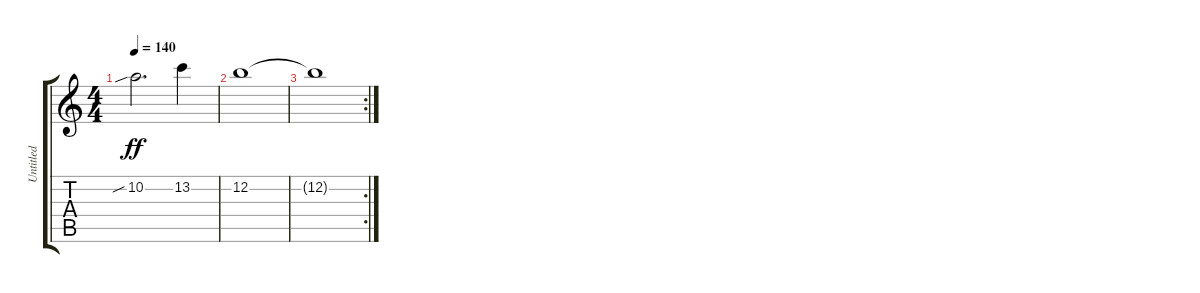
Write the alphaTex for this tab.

\track ("Untitled" "Untitled") {instrument distortionguitar}
\staff {score tabs}
\tuning (E4 B3 G3 D3 A2 E2) {hide}
\ts (4 4)
\tempo 140
\clef g2
\ks c
10.2{sib}.2{d dy ff} 13.2.4 |
12.2.1 |
\rc 2
12.2{t}.1
